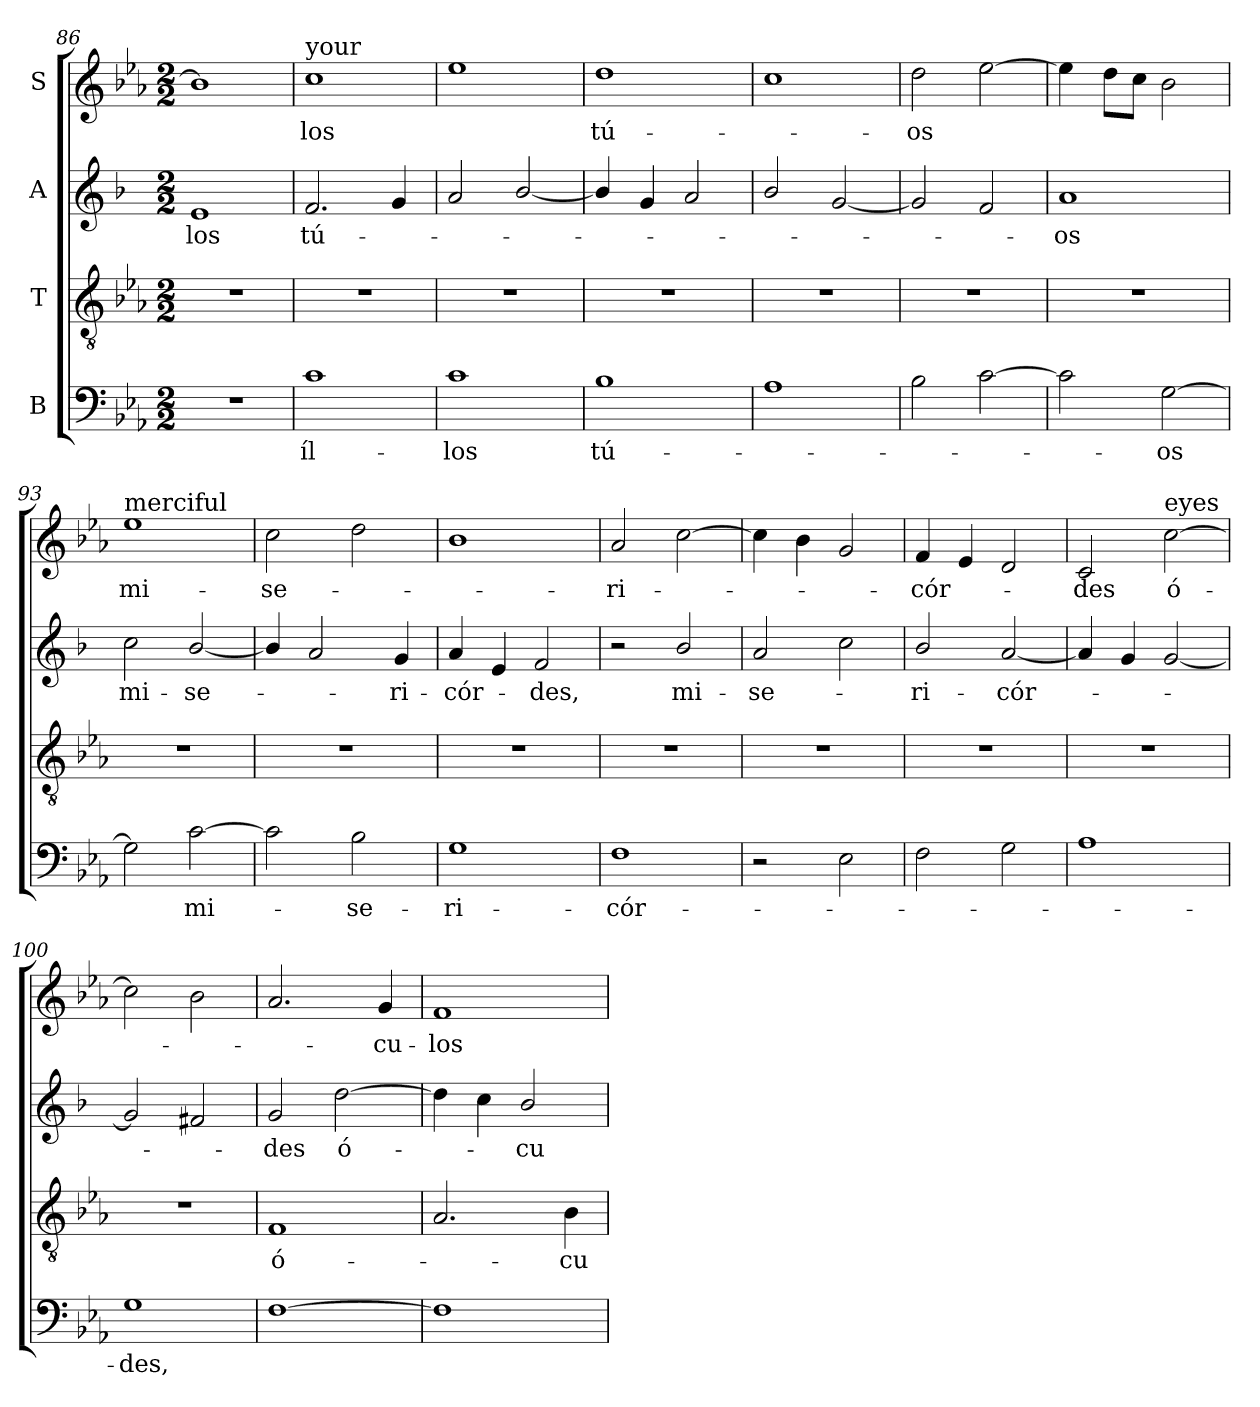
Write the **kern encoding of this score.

**kern	**text	**kern	**text	**kern	**text	**kern	**text
*part4	*part4	*part3	*part3	*part2	*part2	*part1	*part1
*staff4	*staff4	*staff3	*staff3	*staff2	*staff2	*staff1	*staff1
*I"B	*	*I"T	*	*I"A	*	*I"S	*
*clefF4	*	*clefGv2	*	*clefG2	*	*clefG2	*
*	*	*	*	*ITrd1c2	*	*	*
*k[b-e-a-]	*	*k[b-e-a-]	*	*k[b-e-a-]	*	*k[b-e-a-]	*
*E-:	*	*E-:	*	*E-:	*	*E-:	*
*M2/2	*	*M2/2	*	*M2/2	*	*M2/2	*
=86	=86	=86	=86	=86	=86	=86	=86
!	!	!	!	!	!LO:LY:b	!	!
1r	.	1r	.	1d	-los	1b-]	.
=87	=87	=87	=87	=87	=87	=87	=87
!	!	!	!	!	!	!LO:TX:a:t=your	!
!	!LO:LY:b	!	!	!	!LO:LY:b	!	!LO:LY:b
1c	íl-	1r	.	2.e-/	tú-	1cc	-los
.	.	.	.	4f/	.	.	.
!!LO:PB:g=z
=88	=88	=88	=88	=88	=88	=88	=88
!	!LO:LY:b	!	!	!	!	!	!
1c	-los	1r	.	2g/	.	1ee-	.
.	.	.	.	[2a-/	.	.	.
=89	=89	=89	=89	=89	=89	=89	=89
!	!LO:LY:b	!	!	!	!	!	!LO:LY:b
1B-	tú-	1r	.	4a-/]	.	1dd	tú-
.	.	.	.	4f/	.	.	.
.	.	.	.	2g/	.	.	.
=90	=90	=90	=90	=90	=90	=90	=90
1A-	.	1r	.	2a-/	.	1cc	.
.	.	.	.	[2f/	.	.	.
=91	=91	=91	=91	=91	=91	=91	=91
!	!	!	!	!	!	!	!LO:LY:b
2B-\	.	1r	.	2f/]	.	2dd\	-os
[2c\	.	.	.	2e-/	.	[2ee-\	.
=92	=92	=92	=92	=92	=92	=92	=92
!	!	!	!	!	!LO:LY:b	!	!
2c\]	.	1r	.	1g	-os	4ee-\]	.
.	.	.	.	.	.	8dd\L	.
.	.	.	.	.	.	8cc\J	.
!	!LO:LY:b	!	!	!	!	!	!
[2G\	-os	.	.	.	.	2b-\	.
=93	=93	=93	=93	=93	=93	=93	=93
!	!	!	!	!	!	!LO:TX:a:t=merciful	!
!	!	!	!	!	!LO:LY:b	!	!LO:LY:b
2G\]	.	1r	.	2b-\	mi-	1ee-	mi-
!	!LO:LY:b	!	!	!	!LO:LY:b	!	!
[2c\	mi-	.	.	[2a-/	-se-	.	.
=94	=94	=94	=94	=94	=94	=94	=94
!	!	!	!	!	!	!	!LO:LY:b
2c\]	.	1r	.	4a-/]	.	2cc\	-se-
.	.	.	.	2g/	.	.	.
!	!LO:LY:b	!	!	!	!	!	!
2B-\	-se-	.	.	.	.	2dd\	.
!	!	!	!	!	!LO:LY:b	!	!
.	.	.	.	4f/	-ri-	.	.
!!LO:LB:g=z
=95	=95	=95	=95	=95	=95	=95	=95
!	!LO:LY:b	!	!	!	!LO:LY:b	!	!
1G	-ri-	1r	.	4g/	-cór-	1b-	.
.	.	.	.	4d/	.	.	.
!	!	!	!	!	!LO:LY:b	!	!
.	.	.	.	2e-/	-des,	.	.
=96	=96	=96	=96	=96	=96	=96	=96
!	!LO:LY:b	!	!	!	!	!	!LO:LY:b
1F	-cór-	1r	.	2r	.	2a-/	-ri-
!	!	!	!	!	!LO:LY:b	!	!
.	.	.	.	2a-/	mi-	[2cc\	.
=97	=97	=97	=97	=97	=97	=97	=97
!	!	!	!	!	!LO:LY:b	!	!
2r	.	1r	.	2g/	-se-	4cc\]	.
.	.	.	.	.	.	4b-\	.
2E-\	.	.	.	2b-\	.	2g/	.
=98	=98	=98	=98	=98	=98	=98	=98
!	!	!	!	!	!LO:LY:b	!	!LO:LY:b
2F\	.	1r	.	2a-/	-ri-	4f/	-cór-
.	.	.	.	.	.	4e-/	.
!	!	!	!	!	!LO:LY:b	!	!
2G\	.	.	.	[2g/	-cór-	2d/	.
=99	=99	=99	=99	=99	=99	=99	=99
!	!	!	!	!	!	!	!LO:LY:b
1A-	.	1r	.	4g/]	.	2c/	-des
.	.	.	.	4f/	.	.	.
!	!	!	!	!	!	!LO:TX:a:t=eyes	!
!	!	!	!	!	!	!	!LO:LY:b
.	.	.	.	[2f/	.	[2cc\	ó-
=100	=100	=100	=100	=100	=100	=100	=100
!	!LO:LY:b	!	!	!	!	!	!
1G	-des,	1r	.	2f/]	.	2cc\]	.
.	.	.	.	2e/	.	2b-\	.
=101	=101	=101	=101	=101	=101	=101	=101
!	!	!	!LO:LY:b	!	!LO:LY:b	!	!
[1F	.	1F	ó-	2f/	-des	2.a-/	.
!	!	!	!	!	!LO:LY:b	!	!
.	.	.	.	[2cc\	ó-	.	.
!	!	!	!	!	!	!	!LO:LY:b
.	.	.	.	.	.	4g/	-cu-
!!LO:PB:g=z
=102	=102	=102	=102	=102	=102	=102	=102
!	!	!	!	!	!	!	!LO:LY:b
1F]	.	2.A-/	.	4cc\]	.	1f	-los
.	.	.	.	4b-\	.	.	.
!	!	!	!	!	!LO:LY:b	!	!
.	.	.	.	2a-/	-cu-	.	.
!	!	!	!LO:LY:b	!	!	!	!
.	.	4B-\	-cu-	.	.	.	.
=	=	=	=	=	=	=	=
*-	*-	*-	*-	*-	*-	*-	*-
